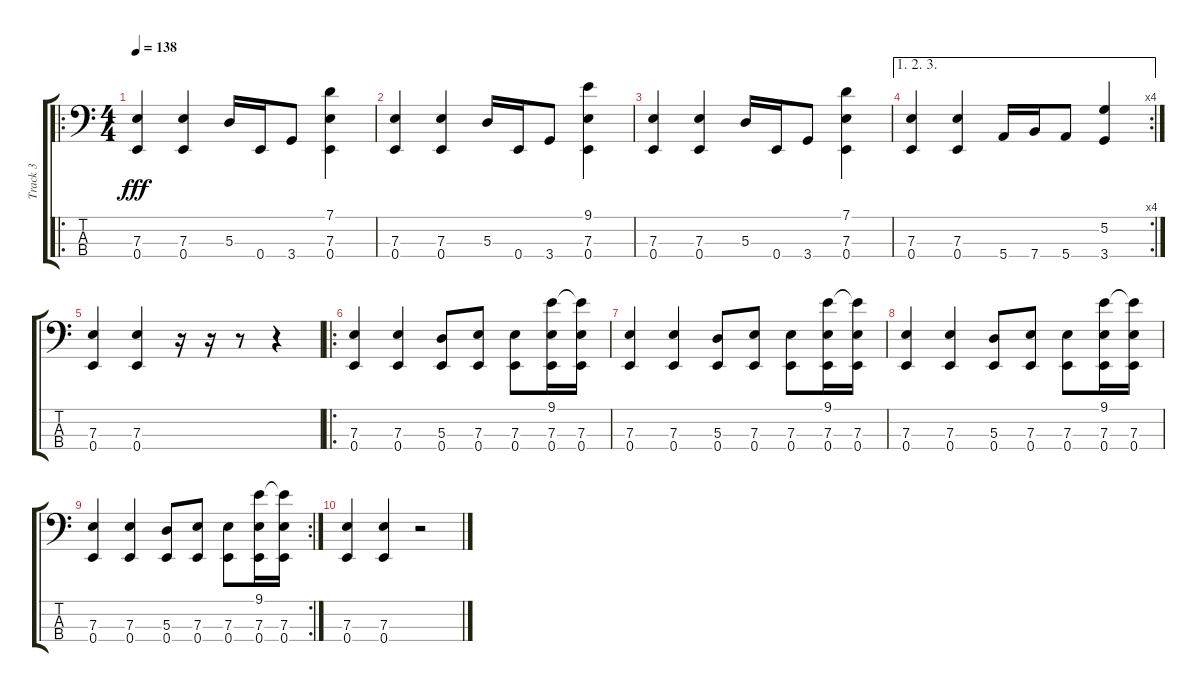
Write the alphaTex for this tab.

\track ("Track 3" "Track 3") {instrument electricbasspick}
\staff {score tabs}
\tuning (G2 D2 A1 E1) {hide}
\ro
\ts (4 4)
\tempo 138
\clef f4
\ks c
(7.3 0.4).4{dy fff volume 13} (7.3 0.4).4 5.3.16 0.4.16 3.4.8 (7.1 7.3 0.4).4 |
(7.3 0.4).4 (7.3 0.4).4 5.3.16 0.4.16 3.4.8 (9.1 7.3 0.4).4 |
(7.3 0.4).4 (7.3 0.4).4 5.3.16 0.4.16 3.4.8 (7.1 7.3 0.4).4 |
\ae (1 2 3)
\rc 4
(7.3 0.4).4 (7.3 0.4).4 5.4.16 7.4.16 5.4.8 (5.2 3.4).4 |
(7.3 0.4).4 (7.3 0.4).4 r.16 r.16 r.8 r.4 |
\ro
(7.3 0.4).4 (7.3 0.4).4 (5.3 0.4).8 (7.3 0.4).8 (7.3 0.4).8 (9.1 7.3 0.4).16 (9.1{t} 7.3 0.4).16 |
(7.3 0.4).4 (7.3 0.4).4 (5.3 0.4).8 (7.3 0.4).8 (7.3 0.4).8 (9.1 7.3 0.4).16 (9.1{t} 7.3 0.4).16 |
(7.3 0.4).4 (7.3 0.4).4 (5.3 0.4).8 (7.3 0.4).8 (7.3 0.4).8 (9.1 7.3 0.4).16 (9.1{t} 7.3 0.4).16 |
\rc 2
(7.3 0.4).4 (7.3 0.4).4 (5.3 0.4).8 (7.3 0.4).8 (7.3 0.4).8 (9.1 7.3 0.4).16 (9.1{t} 7.3 0.4).16 |
(7.3 0.4).4 (7.3 0.4).4 r.2
